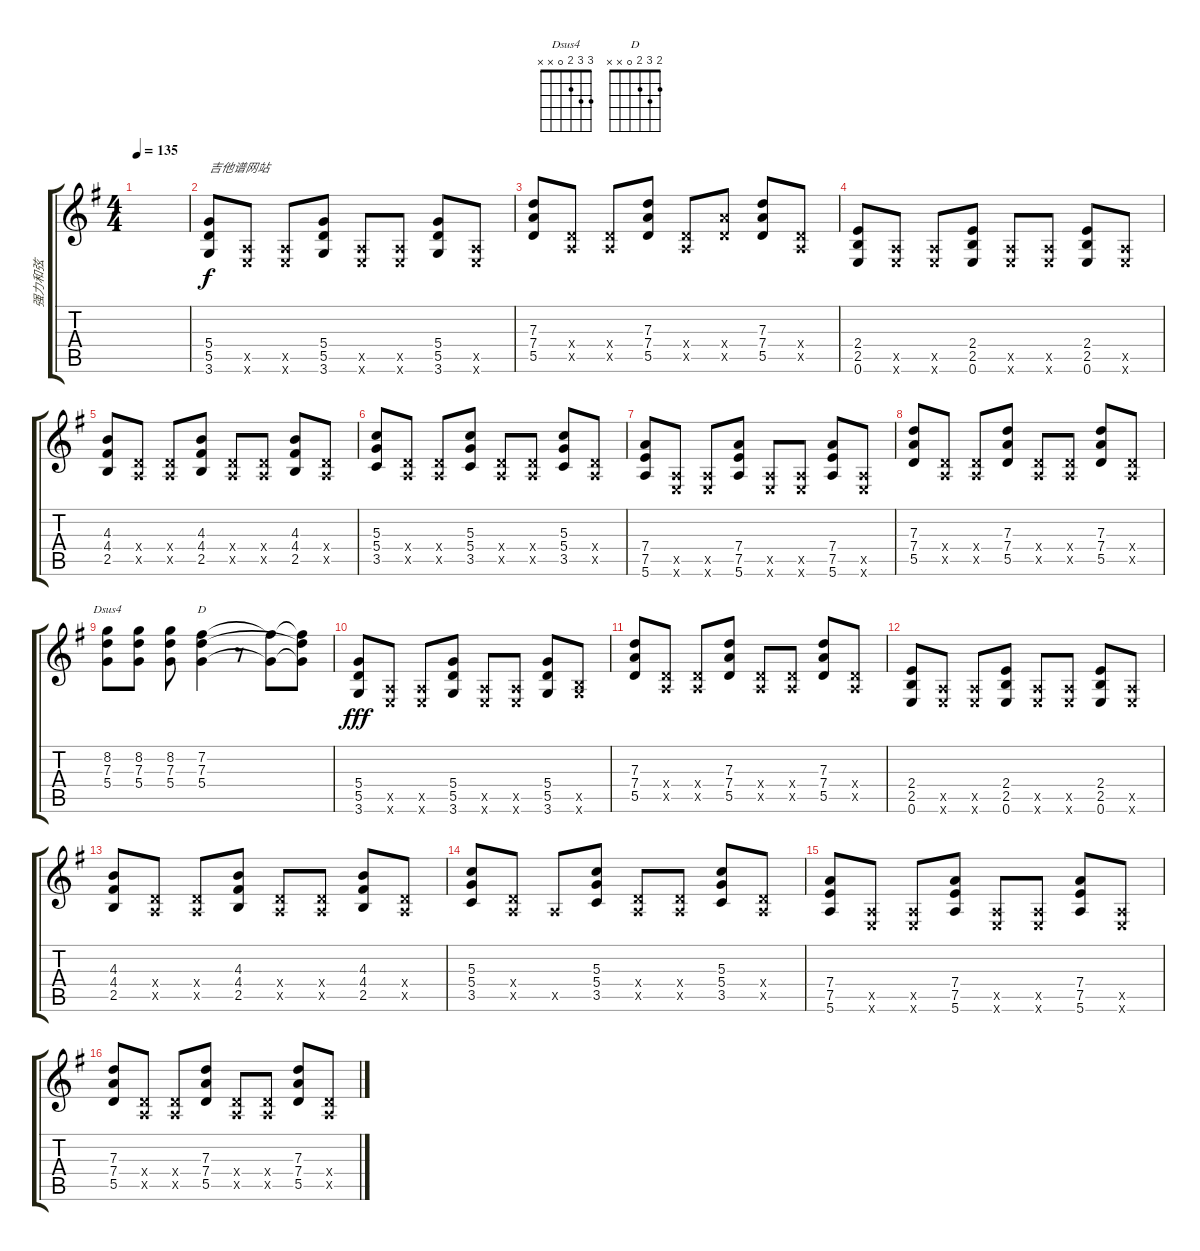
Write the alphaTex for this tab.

\track ("强力和弦" "强力和弦") {instrument distortionguitar}
\staff {score tabs}
\tuning (E4 B3 G3 D3 A2 E2) {hide}
\chord ("Dsus4" 3 3 2 0 x x)
\chord ("D" 2 3 2 0 x x)
\ts (4 4)
\tempo 135
\clef g2
\ks g
|
(5.4 5.5 3.6).8{txt "吉他谱网站" volume 9} (0.5{x} 0.6{x}).8 (0.5{x} 0.6{x}).8 (5.4 5.5 3.6).8 (0.5{x} 0.6{x}).8 (0.5{x} 0.6{x}).8 (5.4 5.5 3.6).8 (0.5{x} 0.6{x}).8 |
(7.3 7.4 5.5).8 (0.4{x} 0.5{x}).8 (0.4{x} 0.5{x}).8 (7.3 7.4 5.5).8 (0.4{x} 0.5{x}).8 (7.4{x} 5.5{x}).8 (7.3 7.4 5.5).8 (0.4{x} 0.5{x}).8 |
(2.4 2.5 0.6).8 (0.5{x} 0.6{x}).8 (0.5{x} 0.6{x}).8 (2.4 2.5 0.6).8 (0.5{x} 0.6{x}).8 (0.5{x} 0.6{x}).8 (2.4 2.5 0.6).8 (0.5{x} 0.6{x}).8 |
(4.3 4.4 2.5).8 (0.4{x} 0.5{x}).8 (0.4{x} 0.5{x}).8 (4.3 4.4 2.5).8 (0.4{x} 0.5{x}).8 (0.4{x} 0.5{x}).8 (4.3 4.4 2.5).8 (0.4{x} 0.5{x}).8 |
(5.3 5.4 3.5).8 (0.4{x} 0.5{x}).8 (0.4{x} 0.5{x}).8 (5.3 5.4 3.5).8 (0.4{x} 0.5{x}).8 (0.4{x} 0.5{x}).8 (5.3 5.4 3.5).8 (0.4{x} 0.5{x}).8 |
(7.4 7.5 5.6).8 (0.5{x} 0.6{x}).8 (0.5{x} 0.6{x}).8 (7.4 7.5 5.6).8 (0.5{x} 0.6{x}).8 (0.5{x} 0.6{x}).8 (7.4 7.5 5.6).8 (0.5{x} 0.6{x}).8 |
(7.3 7.4 5.5).8 (0.4{x} 0.5{x}).8 (0.4{x} 0.5{x}).8 (7.3 7.4 5.5).8 (0.4{x} 0.5{x}).8 (0.4{x} 0.5{x}).8 (7.3 7.4 5.5).8 (0.4{x} 0.5{x}).8 |
(8.2 7.3 5.4).8{ch "Dsus4" dy f volume 11} (8.2 7.3 5.4).8 (8.2 7.3 5.4).8 (7.2 7.3 5.4).4{ch "D"} r.8 (7.2{t} 5.4{t}).8 (7.2{t} 7.3{t} 5.4{t}).8 |
(5.4 5.5 3.6).8{dy fff volume 9} (0.5{x} 0.6{x}).8 (0.5{x} 0.6{x}).8 (5.4 5.5 3.6).8 (0.5{x} 0.6{x}).8 (0.5{x} 0.6{x}).8 (5.4 5.5 3.6).8 (2.5{x} 3.6{x}).8 |
(7.3 7.4 5.5).8 (0.4{x} 0.5{x}).8 (0.4{x} 0.5{x}).8 (7.3 7.4 5.5).8 (0.4{x} 0.5{x}).8 (0.4{x} 0.5{x}).8 (7.3 7.4 5.5).8 (0.4{x} 0.5{x}).8 |
(2.4 2.5 0.6).8 (0.5{x} 0.6{x}).8 (0.5{x} 0.6{x}).8 (2.4 2.5 0.6).8 (0.5{x} 0.6{x}).8 (0.5{x} 0.6{x}).8 (2.4 2.5 0.6).8 (0.5{x} 0.6{x}).8 |
(4.3 4.4 2.5).8 (0.4{x} 0.5{x}).8 (0.4{x} 0.5{x}).8 (4.3 4.4 2.5).8 (0.4{x} 0.5{x}).8 (0.4{x} 0.5{x}).8 (4.3 4.4 2.5).8 (0.4{x} 0.5{x}).8 |
(5.3 5.4 3.5).8 (0.4{x} 0.5{x}).8 0.5{x}.8 (5.3 5.4 3.5).8 (0.4{x} 0.5{x}).8 (0.4{x} 0.5{x}).8 (5.3 5.4 3.5).8 (0.4{x} 0.5{x}).8 |
(7.4 7.5 5.6).8 (0.5{x} 0.6{x}).8 (0.5{x} 0.6{x}).8 (7.4 7.5 5.6).8 (0.5{x} 0.6{x}).8 (0.5{x} 0.6{x}).8 (7.4 7.5 5.6).8 (0.5{x} 0.6{x}).8 |
(7.3 7.4 5.5).8 (0.4{x} 0.5{x}).8 (0.4{x} 0.5{x}).8 (7.3 7.4 5.5).8 (0.4{x} 0.5{x}).8 (0.4{x} 0.5{x}).8 (7.3 7.4 5.5).8 (0.4{x} 0.5{x}).8
